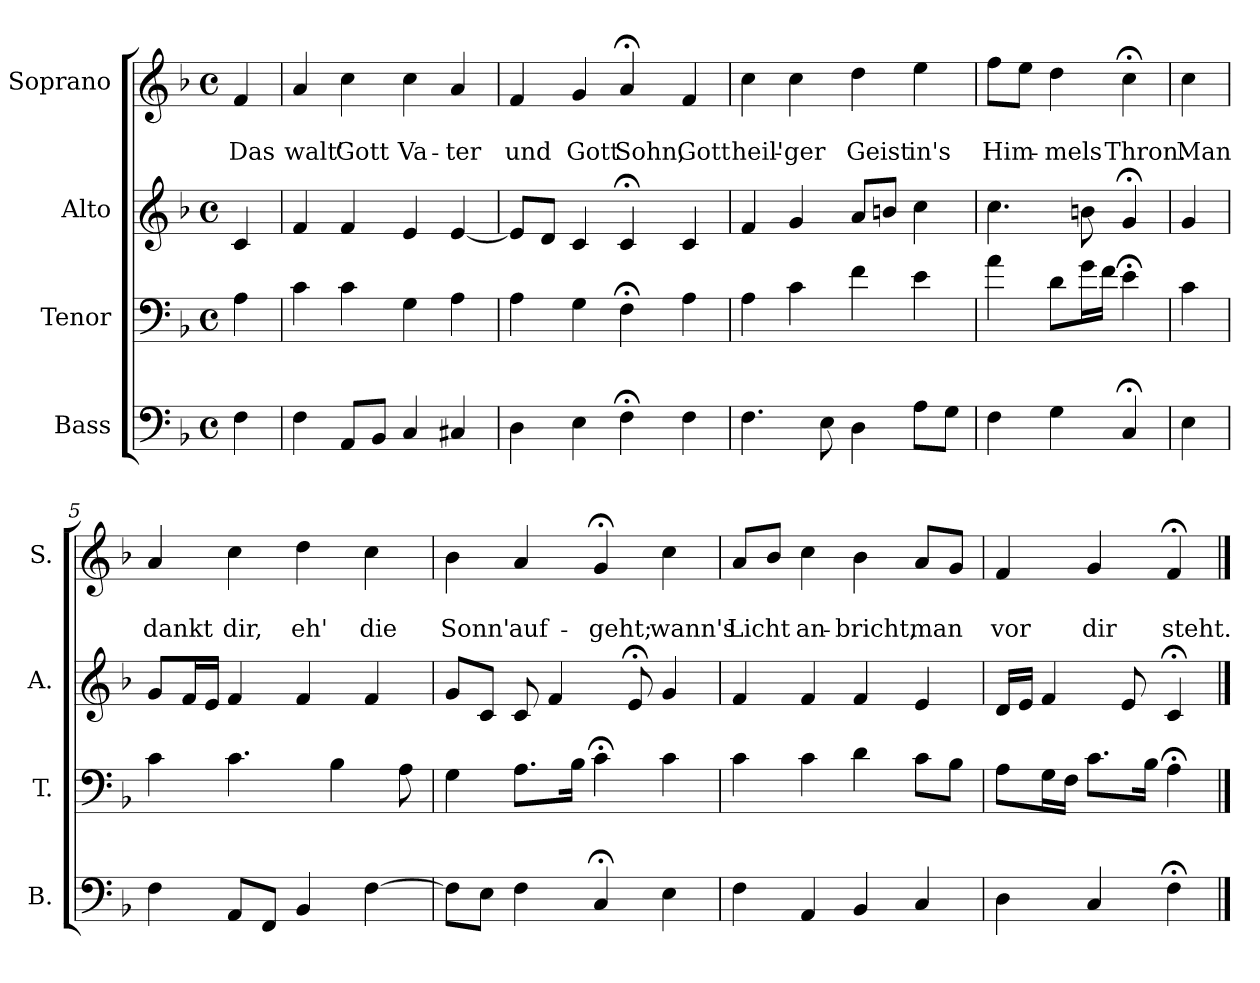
**kern	**kern	**kern	**kern	**text	**text
*part4	*part3	*part2	*part1	*part1	*part1
*staff4	*staff3	*staff2	*staff1	*staff1	*staff1
*I"Bass	*I"Tenor	*I"Alto	*I"Soprano	*	*
*I'B.	*I'T.	*I'A.	*I'S.	*	*
*clefF4	*clefF4	*clefG2	*clefG2	*	*
*k[b-]	*k[b-]	*k[b-]	*k[b-]	*	*
*F:	*F:	*F:	*F:	*	*
*M4/4	*M4/4	*M4/4	*M4/4	*	*
*met(c)	*met(c)	*met(c)	*met(c)	*	*
=	=	=	=	=	=
4F\	4A\	4c/	4f/	.	Das
=1	=1	=1	=1	=1	=1
4F\	4c\	4f/	4a/	.	walt'
8AA/L	4c\	4f/	4cc\	.	Gott
8BB-/J	.	.	.	.	.
4C/	4G\	4e/	4cc\	.	Va-
4C#X/	4A\	[4e/	4a/	.	-ter
=2	=2	=2	=2	=2	=2
4D\	4A\	8e/L]	4f/	.	und
.	.	8d/J	.	.	.
4E\	4G\	4c/	4g/	.	Gott
4F;<\	4F;<\	4c;</	4a;</	.	Sohn,
4F\	4A\	4c/	4f/	.	Gott
=3	=3	=3	=3	=3	=3
4.F\	4A\	4f/	4cc\	.	heil'-
.	4c\	4g/	4cc\	.	-ger
8E\	.	.	.	.	.
4D\	4f\	8a/L	4dd\	.	Geist
.	.	8bn/J	.	.	.
8A\L	4e\	4cc\	4ee\	.	in's
8G\J	.	.	.	.	.
=4	=4	=4	=4	=4	=4
4F\	4a\	4.cc\	8ff\L	.	Him-
.	.	.	8ee\J	.	.
4G\	8d\L	.	4dd\	.	-mels
.	16g\L	8bn\	.	.	.
.	16f\JJ	.	.	.	.
4C;</	4e;<\	4g;</	4cc;<\	.	Thron.
!!LO:LB:g=z
=4a	=4a	=4a	=4a	=4a	=4a
4E\	4c\	4g/	4cc\	.	Man
=5	=5	=5	=5	=5	=5
4F\	4c\	8g/L	4a/	.	dankt
.	.	16f/L	.	.	.
.	.	16e/JJ	.	.	.
8AA/L	4.c\	4f/	4cc\	.	dir,
8FF/J	.	.	.	.	.
4BB-/	.	4f/	4dd\	.	eh'
.	4B-\	.	.	.	.
[4F\	.	4f/	4cc\	.	die
.	8A\	.	.	.	.
=6	=6	=6	=6	=6	=6
8F\L]	4G\	8g/L	4b-\	.	Sonn'
8E\J	.	8c/J	.	.	.
4F\	8.A\L	8c/	4a/	.	auf-
.	.	4f/	.	.	.
.	16B-\Jk	.	.	.	.
4C;</	4c;<\	.	4g;</	.	-geht;
.	.	8e;</	.	.	.
4E\	4c\	4g/	4cc\	.	wann's
=7	=7	=7	=7	=7	=7
4F\	4c\	4f/	8a/L	.	Licht
.	.	.	8b-/J	.	.
4AA/	4c\	4f/	4cc\	.	an-
4BB-/	4d\	4f/	4b-\	.	-bricht,
4C/	8c\L	4e/	8a/L	.	man
.	8B-\J	.	8g/J	.	.
=8	=8	=8	=8	=8	=8
4D\	8A\L	16d/LL	4f/	.	vor
.	.	16e/JJ	.	.	.
.	16G\L	4f/	.	.	.
.	16F\JJ	.	.	.	.
4C/	8.c\L	.	4g/	.	dir
.	.	8e/	.	.	.
.	16B-\Jk	.	.	.	.
4F;<\	4A;<\	4c;</	4f;</	.	steht.
==	==	==	==	==	==
*-	*-	*-	*-	*-	*-
